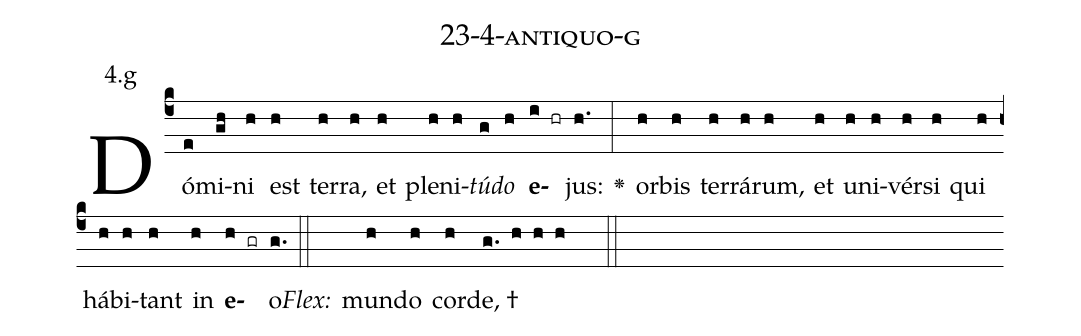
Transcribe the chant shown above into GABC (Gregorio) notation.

name: 23-4-antiquo-g;
annotation: 4.g;
%%
(c4)Dó(e)mi(gh)ni(h) est(h) ter(h)ra,(h) et(h) ple(h)ni(h)<i>tú</i>(g)<i>do</i>(h) <b>e</b>(i hr)jus:(h.) <v>\greheightstar</v>(:) or(h)bis(h) ter(h)rá(h)rum,(h) et(h) u(h)ni(h)vér(h)si(h) qui(h) há(h)bi(h)tant(h) in(h) <b>e</b>(h gr)o.(g.) (::)
<i>Flex:</i>()  mun(h)do(h) cor(h)de, †(g. h h h  ::)

%E(h) u(h) o(h) u(h) a(h) e.(g.) (::)
